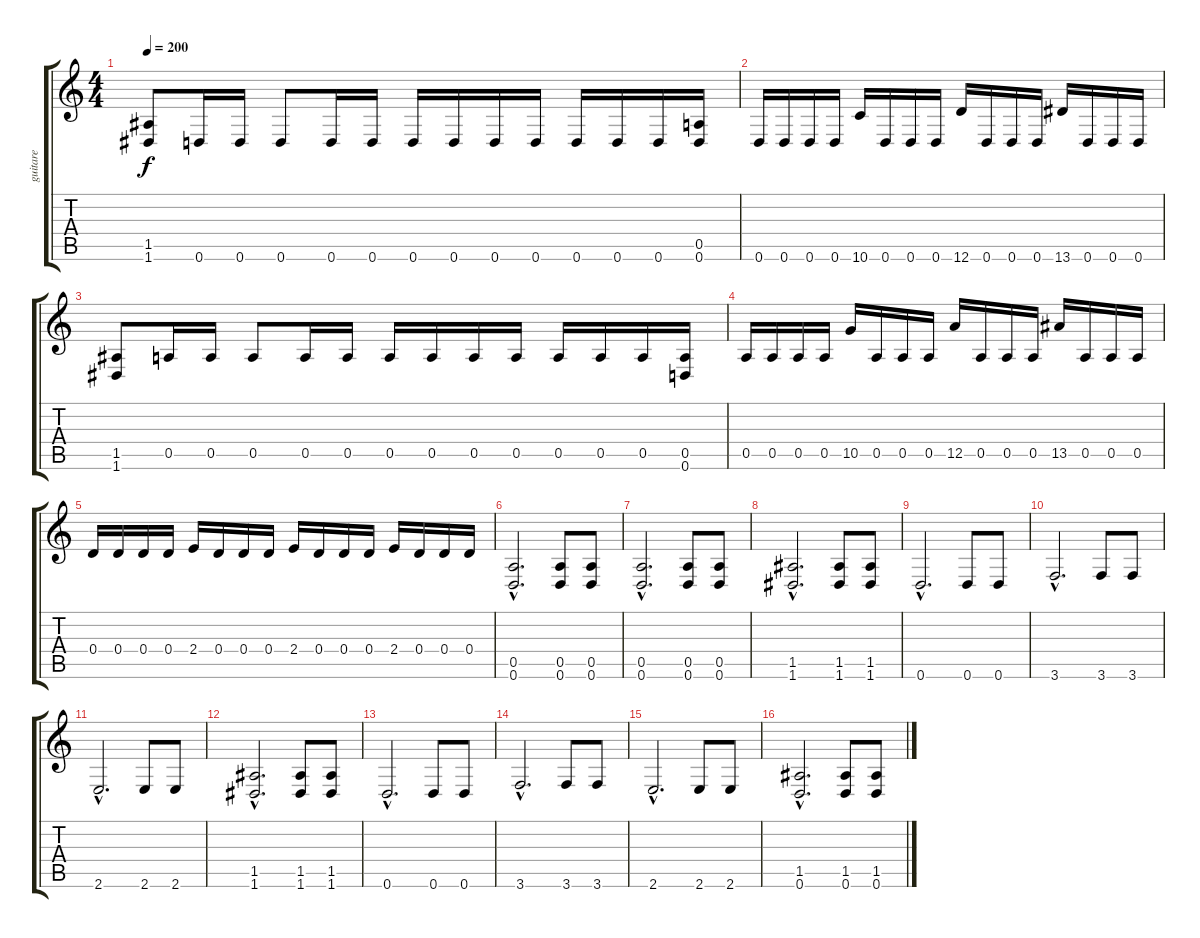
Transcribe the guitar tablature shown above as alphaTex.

\track ("guitare" "guitare") {instrument distortionguitar}
\staff {score tabs}
\tuning (E4 B3 G3 D3 A2 D2) {hide}
\ts (4 4)
\tempo 200
\clef g2
\ks c
(1.5 1.6).8{dy f} 0.6.16 0.6.16 0.6.8 0.6.16 0.6.16 0.6.16 0.6.16 0.6.16 0.6.16 0.6.16 0.6.16 0.6.16 (0.5 0.6).16 |
0.6.16 0.6.16 0.6.16 0.6.16 10.6.16 0.6.16 0.6.16 0.6.16 12.6.16 0.6.16 0.6.16 0.6.16 13.6.16 0.6.16 0.6.16 0.6.16 |
(1.5 1.6).8 0.5.16 0.5.16 0.5.8 0.5.16 0.5.16 0.5.16 0.5.16 0.5.16 0.5.16 0.5.16 0.5.16 0.5.16 (0.5 0.6).16 |
0.5.16 0.5.16 0.5.16 0.5.16 10.5.16 0.5.16 0.5.16 0.5.16 12.5.16 0.5.16 0.5.16 0.5.16 13.5.16 0.5.16 0.5.16 0.5.16 |
0.4.16 0.4.16 0.4.16 0.4.16 2.4.16 0.4.16 0.4.16 0.4.16 2.4.16 0.4.16 0.4.16 0.4.16 2.4.16 0.4.16 0.4.16 0.4.16 |
(0.5{hac} 0.6{hac}).2{d} (0.5 0.6).8 (0.5 0.6).8 |
(0.5{hac} 0.6{hac}).2{d} (0.5 0.6).8 (0.5 0.6).8 |
(1.5{hac} 1.6{hac}).2{d} (1.5 1.6).8 (1.5 1.6).8 |
0.6{hac}.2{d} 0.6.8 0.6.8 |
3.6{hac}.2{d} 3.6.8 3.6.8 |
2.6{hac}.2{d} 2.6.8 2.6.8 |
(1.5{hac} 1.6{hac}).2{d} (1.5 1.6).8 (1.5 1.6).8 |
0.6{hac}.2{d} 0.6.8 0.6.8 |
3.6{hac}.2{d} 3.6.8 3.6.8 |
2.6{hac}.2{d} 2.6.8 2.6.8 |
(1.5{hac} 0.6{hac}).2{d} (1.5 0.6).8 (1.5 0.6).8
